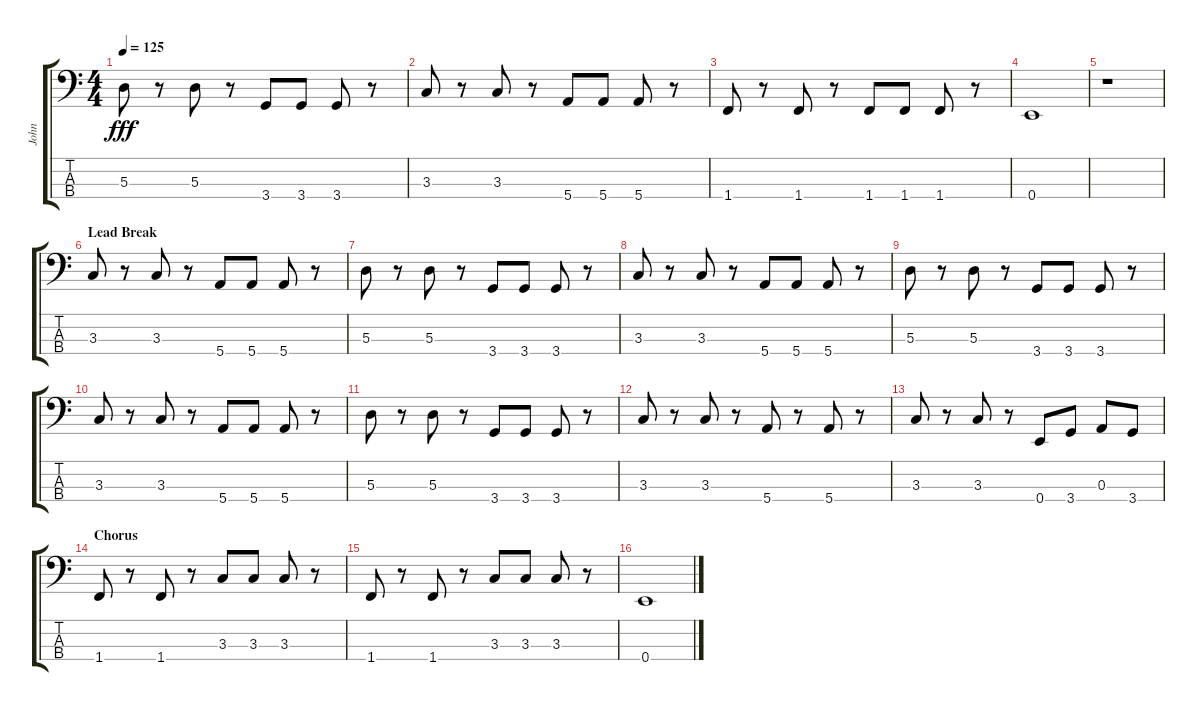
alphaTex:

\track ("John" "John") {instrument electricbassfinger}
\staff {score tabs}
\tuning (G2 D2 A1 E1) {hide}
\ts (4 4)
\tempo 125
\clef f4
\ks c
5.3.8{dy fff} r.8 5.3.8 r.8 3.4.8 3.4.8 3.4.8 r.8 |
3.3.8 r.8 3.3.8 r.8 5.4.8 5.4.8 5.4.8 r.8 |
1.4.8 r.8 1.4.8 r.8 1.4.8 1.4.8 1.4.8 r.8 |
0.4.1 |
r.1 |
\section ("" "Lead Break")
3.3.8 r.8 3.3.8 r.8 5.4.8 5.4.8 5.4.8 r.8 |
5.3.8 r.8 5.3.8 r.8 3.4.8 3.4.8 3.4.8 r.8 |
3.3.8 r.8 3.3.8 r.8 5.4.8 5.4.8 5.4.8 r.8 |
5.3.8 r.8 5.3.8 r.8 3.4.8 3.4.8 3.4.8 r.8 |
3.3.8 r.8 3.3.8 r.8 5.4.8 5.4.8 5.4.8 r.8 |
5.3.8 r.8 5.3.8 r.8 3.4.8 3.4.8 3.4.8 r.8 |
3.3.8 r.8 3.3.8 r.8 5.4.8 r.8 5.4.8 r.8 |
3.3.8 r.8 3.3.8 r.8 0.4.8 3.4.8 0.3.8 3.4.8 |
\section ("" "Chorus")
1.4.8 r.8 1.4.8 r.8 3.3.8 3.3.8 3.3.8 r.8 |
1.4.8 r.8 1.4.8 r.8 3.3.8 3.3.8 3.3.8 r.8 |
0.4.1
